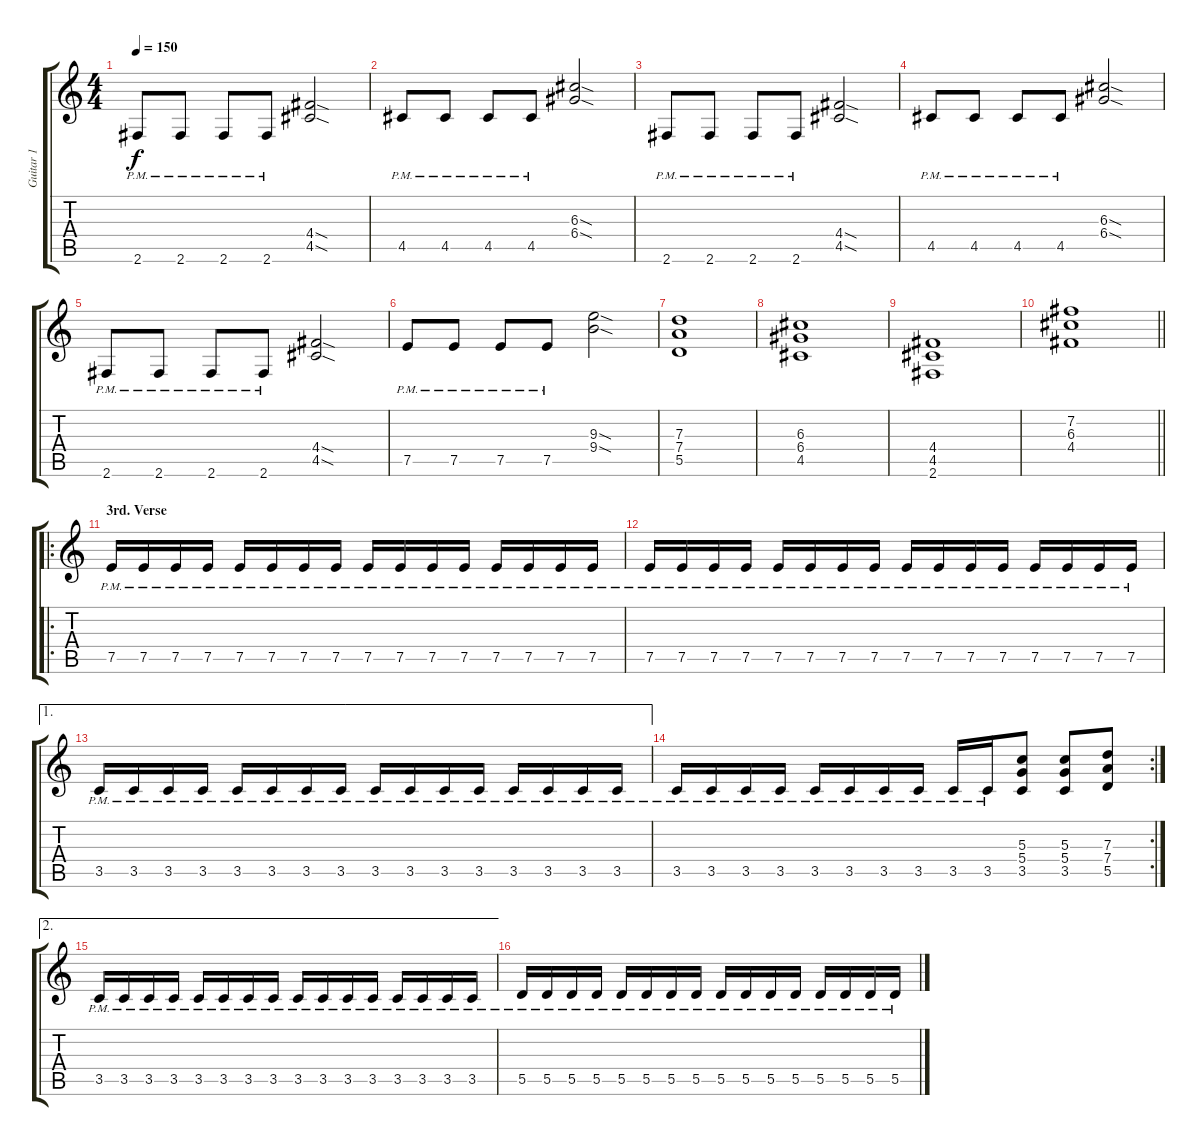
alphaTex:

\track ("Guitar 1" "Guitar 1") {instrument distortionguitar}
\staff {score tabs}
\tuning (E4 B3 G3 D3 A2 E2) {hide}
\ts (4 4)
\tempo 150
\clef g2
\ks c
2.6{pm}.8{dy f} 2.6{pm}.8 2.6{pm}.8 2.6{pm}.8 (4.4{sod} 4.5{sod}).2 |
4.5{pm}.8 4.5{pm}.8 4.5{pm}.8 4.5{pm}.8 (6.3{sod} 6.4{sod}).2 |
2.6{pm}.8 2.6{pm}.8 2.6{pm}.8 2.6{pm}.8 (4.4{sod} 4.5{sod}).2 |
4.5{pm}.8 4.5{pm}.8 4.5{pm}.8 4.5{pm}.8 (6.3{sod} 6.4{sod}).2 |
2.6{pm}.8 2.6{pm}.8 2.6{pm}.8 2.6{pm}.8 (4.4{sod} 4.5{sod}).2 |
7.5{pm}.8 7.5{pm}.8 7.5{pm}.8 7.5{pm}.8 (9.3{sod} 9.4{sod}).2 |
(7.3 7.4 5.5).1 |
(6.3 6.4 4.5).1 |
(4.4 4.5 2.6).1 |
\barLineRight lightlight
(7.2 6.3 4.4).1 |
\ro
\section ("" "3rd. Verse")
7.5{pm}.16 7.5{pm}.16 7.5{pm}.16 7.5{pm}.16 7.5{pm}.16 7.5{pm}.16 7.5{pm}.16 7.5{pm}.16 7.5{pm}.16 7.5{pm}.16 7.5{pm}.16 7.5{pm}.16 7.5{pm}.16 7.5{pm}.16 7.5{pm}.16 7.5{pm}.16 |
7.5{pm}.16 7.5{pm}.16 7.5{pm}.16 7.5{pm}.16 7.5{pm}.16 7.5{pm}.16 7.5{pm}.16 7.5{pm}.16 7.5{pm}.16 7.5{pm}.16 7.5{pm}.16 7.5{pm}.16 7.5{pm}.16 7.5{pm}.16 7.5{pm}.16 7.5{pm}.16 |
\ae 1
3.5{pm}.16 3.5{pm}.16 3.5{pm}.16 3.5{pm}.16 3.5{pm}.16 3.5{pm}.16 3.5{pm}.16 3.5{pm}.16 3.5{pm}.16 3.5{pm}.16 3.5{pm}.16 3.5{pm}.16 3.5{pm}.16 3.5{pm}.16 3.5{pm}.16 3.5{pm}.16 |
\rc 2
3.5{pm}.16 3.5{pm}.16 3.5{pm}.16 3.5{pm}.16 3.5{pm}.16 3.5{pm}.16 3.5{pm}.16 3.5{pm}.16 3.5{pm}.16 3.5{pm}.16 (5.3 5.4 3.5).8 (5.3 5.4 3.5).8 (7.3 7.4 5.5).8 |
\ae 2
3.5{pm}.16 3.5{pm}.16 3.5{pm}.16 3.5{pm}.16 3.5{pm}.16 3.5{pm}.16 3.5{pm}.16 3.5{pm}.16 3.5{pm}.16 3.5{pm}.16 3.5{pm}.16 3.5{pm}.16 3.5{pm}.16 3.5{pm}.16 3.5{pm}.16 3.5{pm}.16 |
5.5{pm}.16 5.5{pm}.16 5.5{pm}.16 5.5{pm}.16 5.5{pm}.16 5.5{pm}.16 5.5{pm}.16 5.5{pm}.16 5.5{pm}.16 5.5{pm}.16 5.5{pm}.16 5.5{pm}.16 5.5{pm}.16 5.5{pm}.16 5.5{pm}.16 5.5{pm}.16
